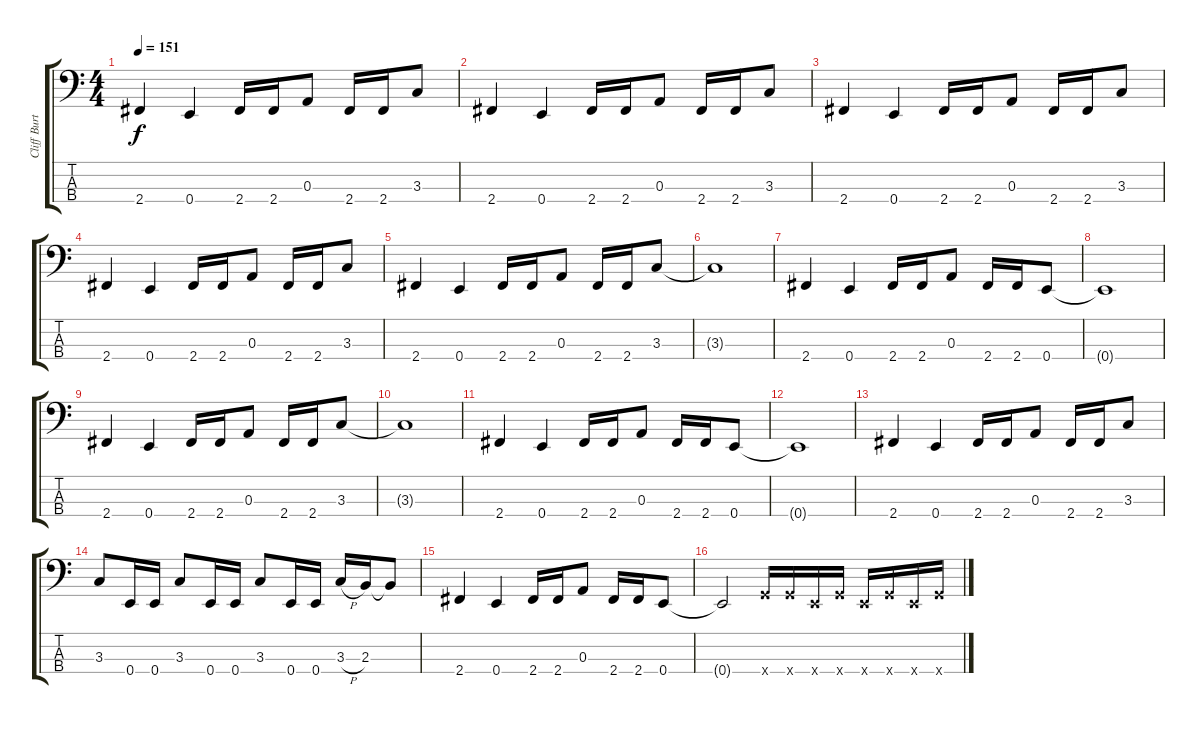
\track ("Cliff Burton" "Cliff Burt") {instrument electricbassfinger}
\staff {score tabs}
\tuning (G2 D2 A1 E1) {hide}
\ts (4 4)
\tempo 151
\clef f4
\ks c
2.4.4{dy f} 0.4.4 2.4.16 2.4.16 0.3.8 2.4.16 2.4.16 3.3.8 |
2.4.4 0.4.4 2.4.16 2.4.16 0.3.8 2.4.16 2.4.16 3.3.8 |
2.4.4 0.4.4 2.4.16 2.4.16 0.3.8 2.4.16 2.4.16 3.3.8 |
2.4.4 0.4.4 2.4.16 2.4.16 0.3.8 2.4.16 2.4.16 3.3.8 |
2.4.4 0.4.4 2.4.16 2.4.16 0.3.8 2.4.16 2.4.16 3.3.8 |
3.3{t}.1 |
2.4.4 0.4.4 2.4.16 2.4.16 0.3.8 2.4.16 2.4.16 0.4.8 |
0.4{t}.1 |
2.4.4 0.4.4 2.4.16 2.4.16 0.3.8 2.4.16 2.4.16 3.3.8 |
3.3{t}.1 |
2.4.4 0.4.4 2.4.16 2.4.16 0.3.8 2.4.16 2.4.16 0.4.8 |
0.4{t}.1 |
2.4.4 0.4.4 2.4.16 2.4.16 0.3.8 2.4.16 2.4.16 3.3.8 |
3.3.8 0.4.16 0.4.16 3.3.8 0.4.16 0.4.16 3.3.8 0.4.16 0.4.16 3.3{h}.16 2.3.16 2.3{t}.8 |
2.4.4 0.4.4 2.4.16 2.4.16 0.3.8 2.4.16 2.4.16 0.4.8 |
0.4{t}.2 3.4{x}.16 3.4{x}.16 0.4{x}.16 3.4{x}.16 0.4{x}.16 3.4{x}.16 0.4{x}.16 3.4{x}.16
